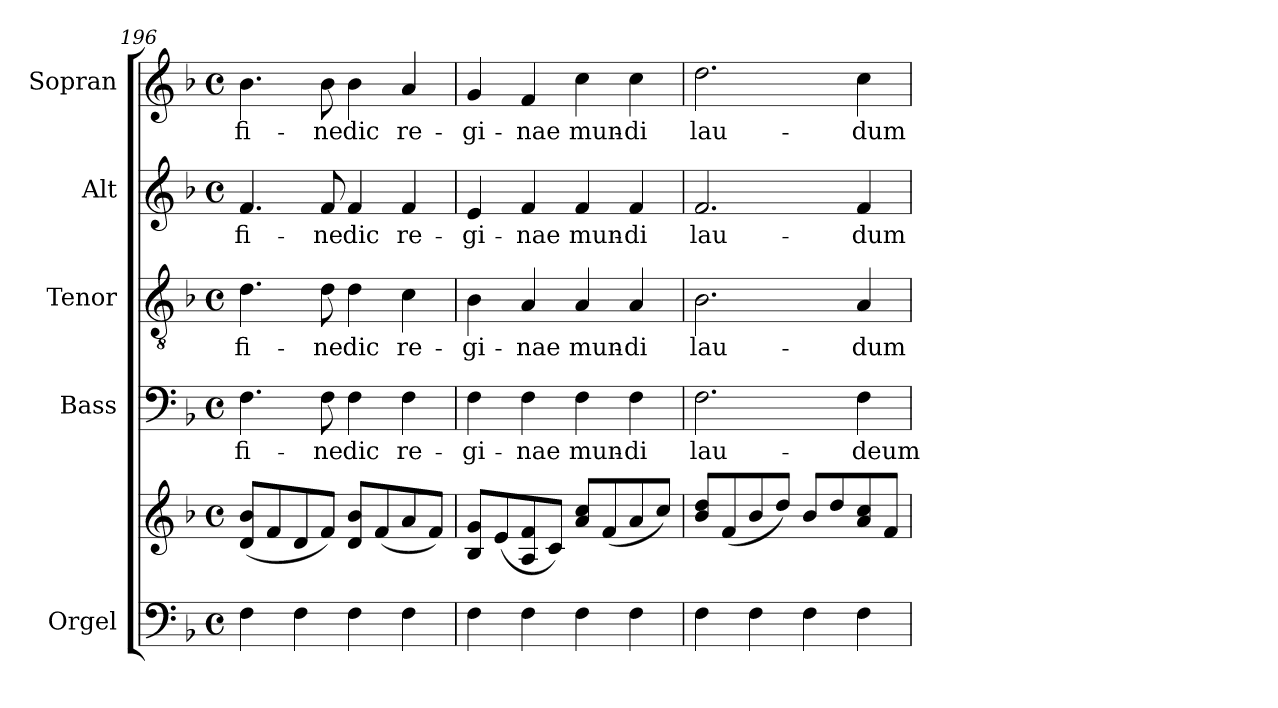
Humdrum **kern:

**kern	**kern	**kern	**text	**kern	**text	**kern	**text	**kern	**text
*part5	*part5	*part4	*part4	*part3	*part3	*part2	*part2	*part1	*part1
*staff6	*staff5	*staff4	*staff4	*staff3	*staff3	*staff2	*staff2	*staff1	*staff1
*I"Orgel	*	*I"Bass	*	*I"Tenor	*	*I"Alt	*	*I"Sopran	*
*I'Org.	*	*I'B.	*	*I'T.	*	*I'A.	*	*I'S.	*
*clefF4	*clefG2	*clefF4	*	*clefGv2	*	*clefG2	*	*clefG2	*
*k[b-]	*k[b-]	*k[b-]	*	*k[b-]	*	*k[b-]	*	*k[b-]	*
*F:	*F:	*F:	*	*F:	*	*F:	*	*F:	*
*M4/4	*M4/4	*M4/4	*	*M4/4	*	*M4/4	*	*M4/4	*
*met(c)	*met(c)	*met(c)	*	*met(c)	*	*met(c)	*	*met(c)	*
=196	=196	=196	=196	=196	=196	=196	=196	=196	=196
!	!	!	!LO:LY:b	!	!LO:LY:b	!	!LO:LY:b	!	!LO:LY:b
4F\	(<8d/ 8b-/L	4.F\	fi-	4.d\	fi-	4.f/	fi-	4.b-\	fi-
.	8f/	.	.	.	.	.	.	.	.
4F\	8d/	.	.	.	.	.	.	.	.
!	!	!	!LO:LY:b	!	!LO:LY:b	!	!LO:LY:b	!	!LO:LY:b
.	8f/J)	8F\	-ne	8d\	-ne	8f/	-ne	8b-\	-ne
!	!	!	!LO:LY:b	!	!LO:LY:b	!	!LO:LY:b	!	!LO:LY:b
4F\	8d/ 8b-/L	4F\	dic	4d\	dic	4f/	dic	4b-\	dic
.	(<8f/	.	.	.	.	.	.	.	.
!	!	!	!LO:LY:b	!	!LO:LY:b	!	!LO:LY:b	!	!LO:LY:b
4F\	8a/	4F\	re-	4c\	re-	4f/	re-	4a/	re-
.	8f/J)	.	.	.	.	.	.	.	.
=197	=197	=197	=197	=197	=197	=197	=197	=197	=197
!	!	!	!LO:LY:b	!	!LO:LY:b	!	!LO:LY:b	!	!LO:LY:b
4F\	8B-/ 8g/L	4F\	-gi-	4B-\	-gi-	4e/	-gi-	4g/	-gi-
.	(<8e/	.	.	.	.	.	.	.	.
!	!	!	!LO:LY:b	!	!LO:LY:b	!	!LO:LY:b	!	!LO:LY:b
4F\	8A/ 8f/	4F\	-nae	4A/	-nae	4f/	-nae	4f/	-nae
.	8c/J)	.	.	.	.	.	.	.	.
!	!	!	!LO:LY:b	!	!LO:LY:b	!	!LO:LY:b	!	!LO:LY:b
4F\	8a/ 8cc/L	4F\	mun-	4A/	mun-	4f/	mun-	4cc\	mun-
.	(<8f/	.	.	.	.	.	.	.	.
!	!	!	!LO:LY:b	!	!LO:LY:b	!	!LO:LY:b	!	!LO:LY:b
4F\	8a/	4F\	-di	4A/	-di	4f/	-di	4cc\	-di
.	8cc/J)	.	.	.	.	.	.	.	.
=198	=198	=198	=198	=198	=198	=198	=198	=198	=198
!	!	!	!LO:LY:b	!	!LO:LY:b	!	!LO:LY:b	!	!LO:LY:b
4F\	8b-/ 8dd/L	2.F\	lau-	2.B-\	lau-	2.f/	lau-	2.dd\	lau-
.	(<8f/	.	.	.	.	.	.	.	.
4F\	8b-/	.	.	.	.	.	.	.	.
.	8dd/J)	.	.	.	.	.	.	.	.
4F\	8b-/L	.	.	.	.	.	.	.	.
.	8dd/	.	.	.	.	.	.	.	.
!	!	!	!LO:LY:b	!	!LO:LY:b	!	!LO:LY:b	!	!LO:LY:b
4F\	8a/ 8cc/	4F\	-deum	4A/	-dum	4f/	-dum	4cc\	-dum
.	8f/J	.	.	.	.	.	.	.	.
=	=	=	=	=	=	=	=	=	=
*-	*-	*-	*-	*-	*-	*-	*-	*-	*-
